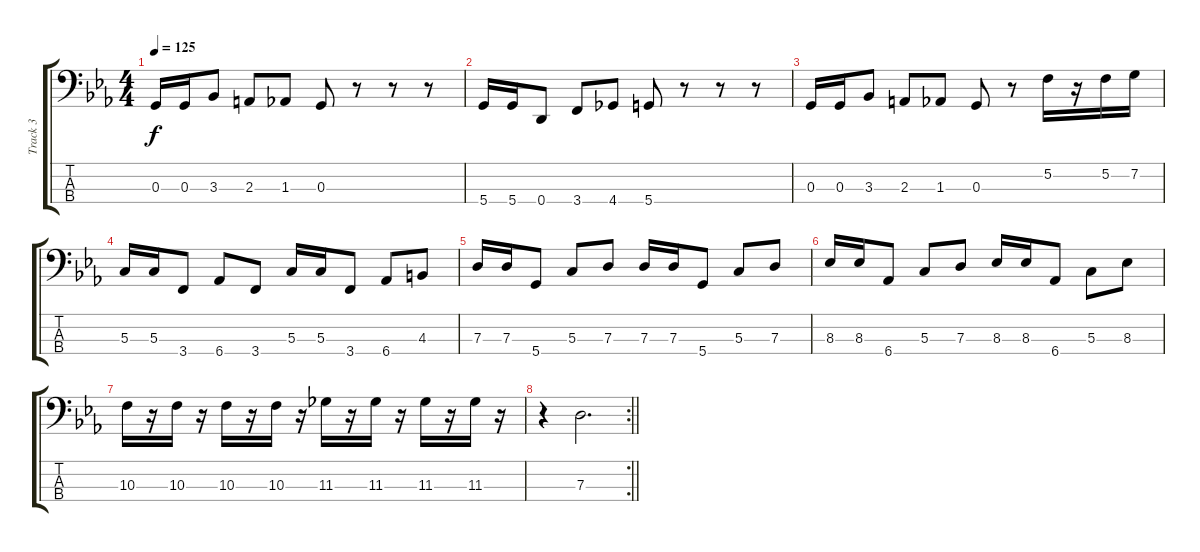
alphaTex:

\track ("Track 3" "Track 3") {instrument electricbasspick bank 255}
\staff {score tabs}
\tuning (F2 C2 G1 D1) {hide}
\ts (4 4)
\tempo 125
\clef f4
\ks cminor
0.3.16{dy f} 0.3.16 3.3.8 2.3.8 1.3.8 0.3.8 r.8 r.8 r.8 |
5.4.16 5.4.16 0.4.8 3.4.8 4.4.8 5.4.8 r.8 r.8 r.8 |
0.3.16 0.3.16 3.3.8 2.3.8 1.3.8 0.3.8 r.8 5.2.16 r.16 5.2.16 7.2.16 |
5.3.16{volume 13} 5.3.16 3.4.8 6.4.8 3.4.8 5.3.16 5.3.16 3.4.8 6.4.8 4.3.8 |
7.3.16 7.3.16 5.4.8 5.3.8 7.3.8 7.3.16 7.3.16 5.4.8 5.3.8 7.3.8 |
8.3.16 8.3.16 6.4.8 5.3.8 7.3.8 8.3.16 8.3.16 6.4.8 5.3.8 8.3.8 |
10.3.16{volume 16} r.16 10.3.16 r.16 10.3.16 r.16 10.3.16 r.16 11.3.16 r.16 11.3.16 r.16 11.3.16 r.16 11.3.16 r.16 |
\rc 2
\barLineRight lightlight
r.4 7.3.2{d}
